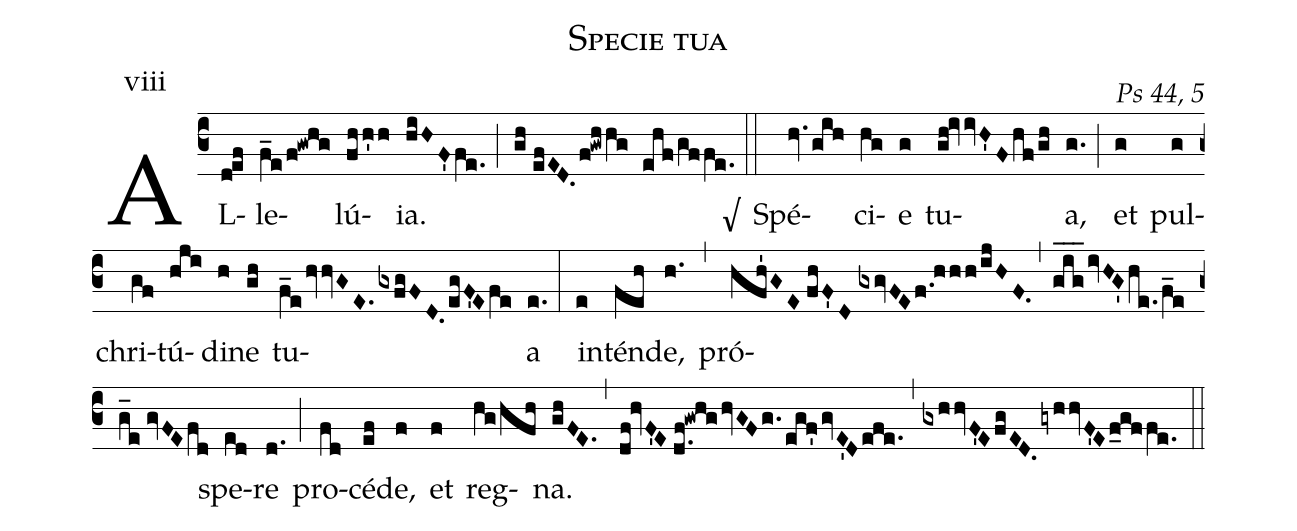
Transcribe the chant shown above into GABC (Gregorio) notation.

name:Specie tua;
commentary:Ps 44, 5;
mode:viii;
%%
(c3) AL(d!ef)le(f_e/f!gwhg)lú(fhh'h)ia.(hiHF'fe.) (;) (gh//efED.f!gwhhg ehf/gffe.) √(::) Spé(hv.gih)ci(hg)e(g) tu(gh!ivvH'Fhf/gh)a,(g.) (;) et(g) pul(g)chri(gf)tú(hji)di(h)ne(gh) tu(f_ehvvGE.gxfgFD./egF'Efe)a(e.) (:) in(e)tén(feh)de,(h.) (,) pró(hfh'GE//fhF'D//gxgvFEf.!hhh/ijHF.,gig___ivHG'he./f_e/g_e//gvFEfd)spe(ed)re(d.) (;) pro(fd)cé(ef)de,(f) () et(f) reg(hg/hfh)na.(ghFE.) (,) (df!hvF'E//d.f!gwhghvGFg./egf'gvE'Defe.) (,) (gxhhvF'EfgED.gyhhvF'Ef_gffe.) (::)
